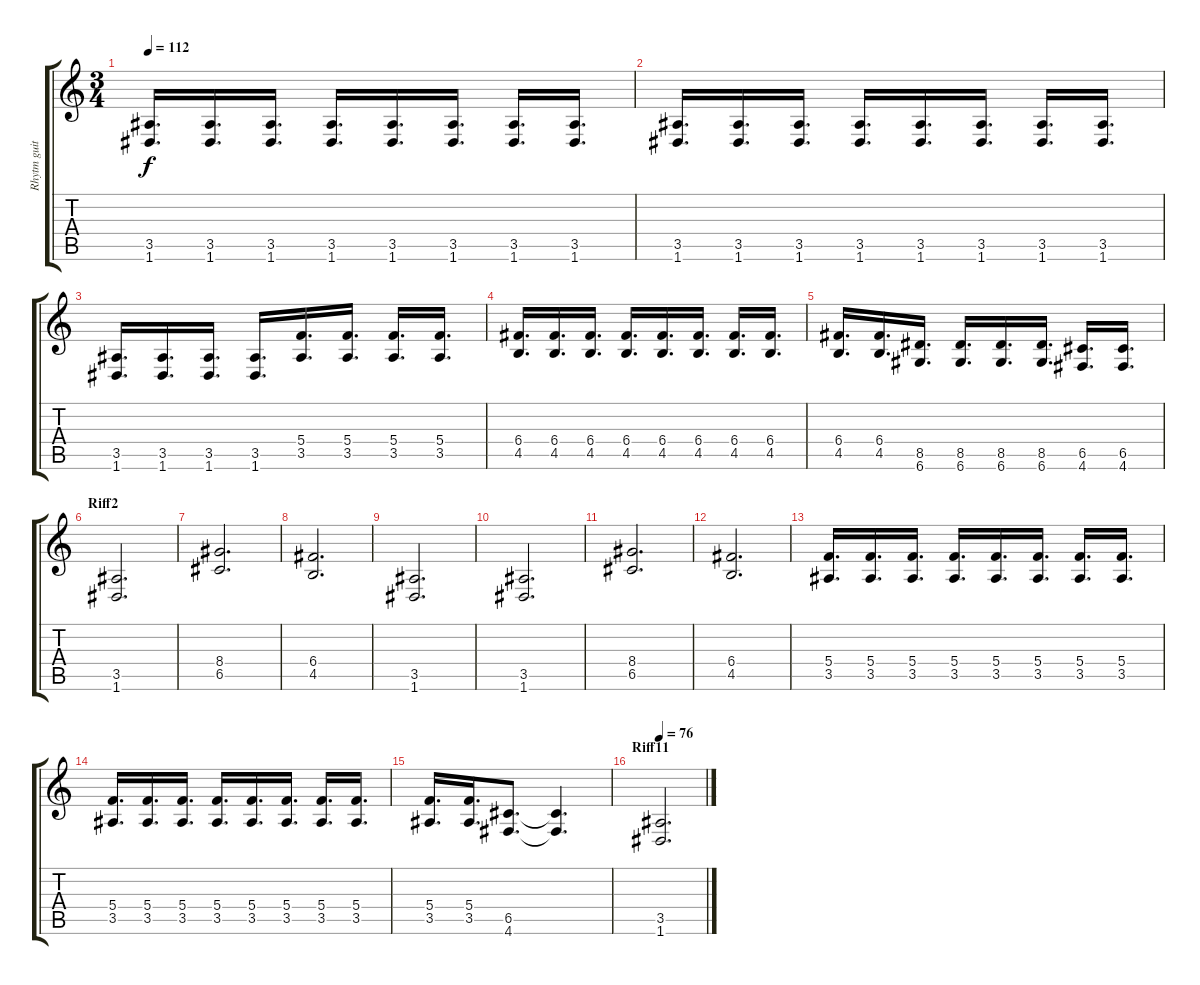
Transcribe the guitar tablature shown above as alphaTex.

\track ("Rhytm guitar" "Rhytm guit") {instrument distortionguitar}
\staff {score tabs}
\tuning (D4 A3 F3 C3 G2 D2) {hide}
\ts (3 4)
\tempo 112
\clef g2
\ks c
(3.5 1.6).16{d dy f} (3.5 1.6).16{d} (3.5 1.6).16{d} (3.5 1.6).16{d} (3.5 1.6).16{d} (3.5 1.6).16{d} (3.5 1.6).16{d} (3.5 1.6).16{d} |
(3.5 1.6).16{d} (3.5 1.6).16{d} (3.5 1.6).16{d} (3.5 1.6).16{d} (3.5 1.6).16{d} (3.5 1.6).16{d} (3.5 1.6).16{d} (3.5 1.6).16{d} |
(3.5 1.6).16{d} (3.5 1.6).16{d} (3.5 1.6).16{d} (3.5 1.6).16{d} (5.4 3.5).16{d} (5.4 3.5).16{d} (5.4 3.5).16{d} (5.4 3.5).16{d} |
(6.4 4.5).16{d} (6.4 4.5).16{d} (6.4 4.5).16{d} (6.4 4.5).16{d} (6.4 4.5).16{d} (6.4 4.5).16{d} (6.4 4.5).16{d} (6.4 4.5).16{d} |
(6.4 4.5).16{d} (6.4 4.5).16{d} (8.5 6.6).16{d} (8.5 6.6).16{d} (8.5 6.6).16{d} (8.5 6.6).16{d} (6.5 4.6).16{d} (6.5 4.6).16{d} |
\section ("" "Riff2")
(3.5 1.6).2{d} |
(8.4 6.5).2{d} |
(6.4 4.5).2{d} |
(3.5 1.6).2{d} |
(3.5 1.6).2{d} |
(8.4 6.5).2{d} |
(6.4 4.5).2{d} |
(5.4 3.5).16{d} (5.4 3.5).16{d} (5.4 3.5).16{d} (5.4 3.5).16{d} (5.4 3.5).16{d} (5.4 3.5).16{d} (5.4 3.5).16{d} (5.4 3.5).16{d} |
(5.4 3.5).16{d} (5.4 3.5).16{d} (5.4 3.5).16{d} (5.4 3.5).16{d} (5.4 3.5).16{d} (5.4 3.5).16{d} (5.4 3.5).16{d} (5.4 3.5).16{d} |
(5.4 3.5).16{d} (5.4 3.5).16{d} (6.5 4.6).8{d} (6.5{t} 4.6{t}).4{d} |
\section ("" "Riff11")
\tempo 76
(3.5 1.6).2{d volume 9}
